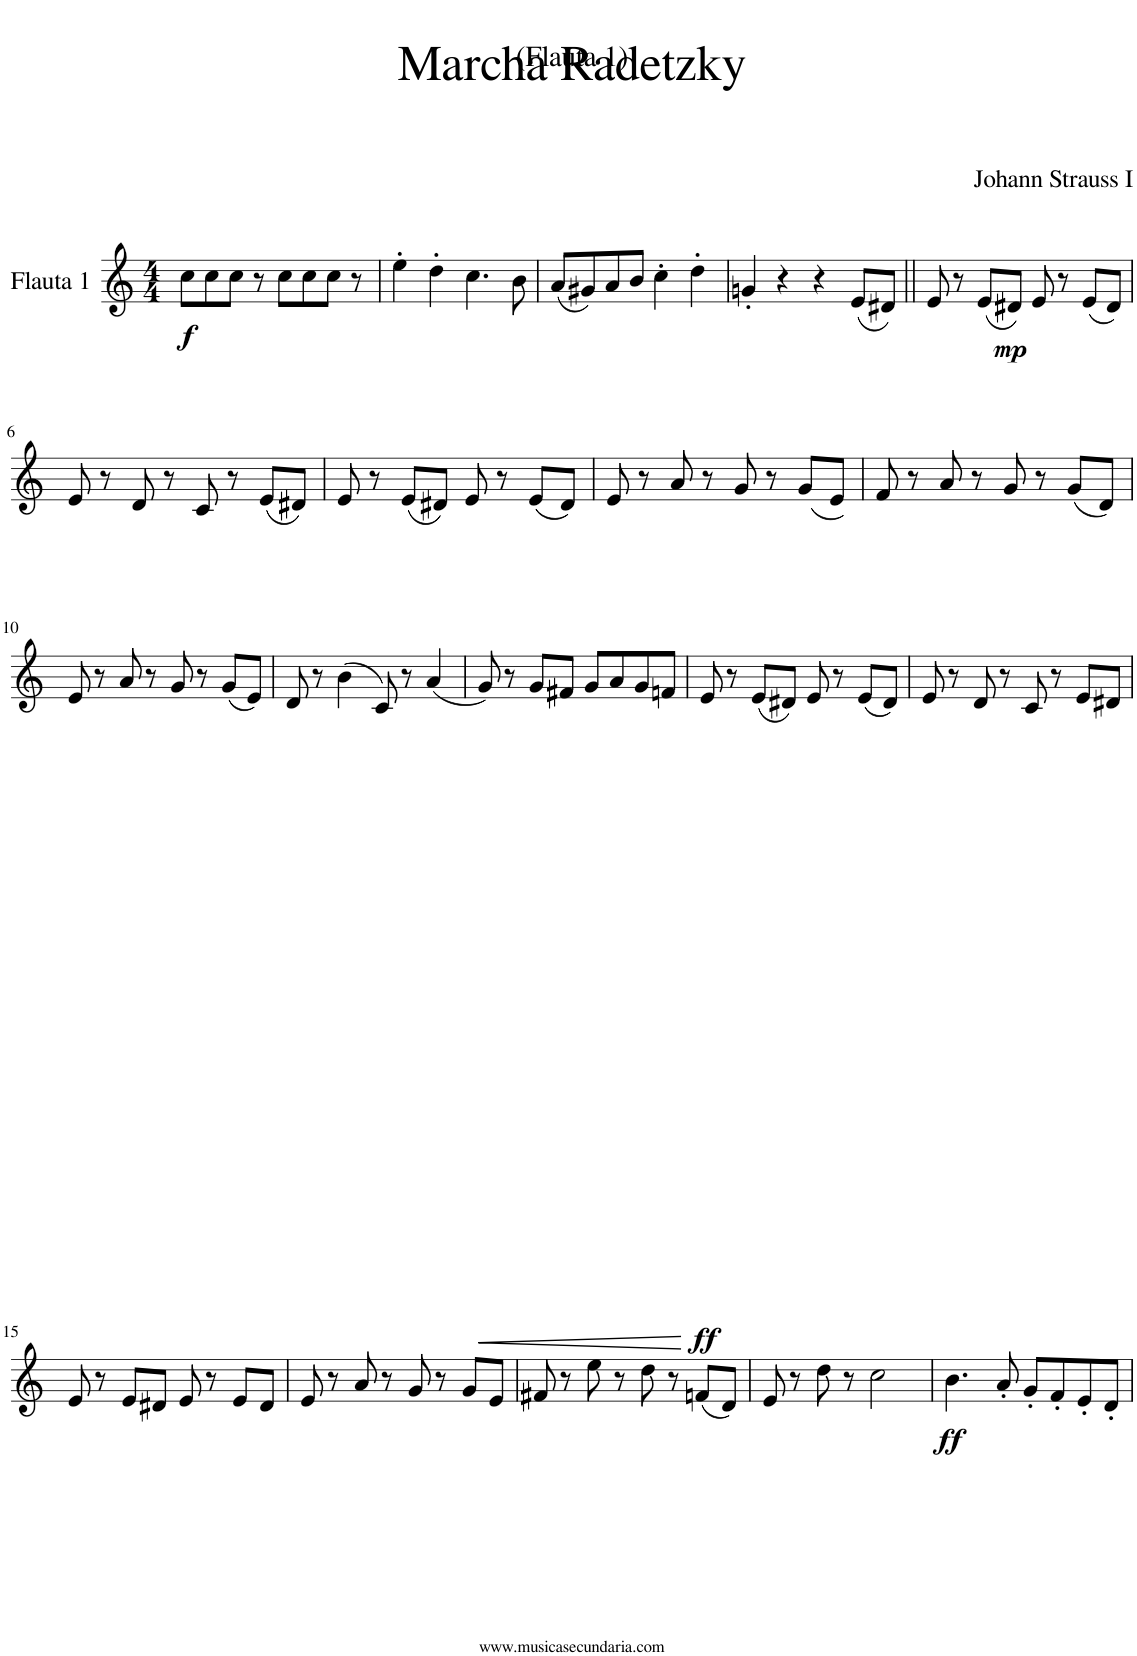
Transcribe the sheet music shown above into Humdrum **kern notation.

**kern	**dynam
*part1	*part1
*staff1	*staff1
*I"Flauta 1	*
*I'Fl	*
*clefG2	*
*k[]	*
*M4/4	*
=1	=1
!	!LO:DY:b
8cc\L	f
8cc\	.
8cc\J	.
8r	.
8cc\L	.
8cc\	.
8cc\J	.
8r	.
=2	=2
4ee'\	.
4dd'\	.
4.cc\	.
8b\	.
=3	=3
(8a/L	.
8g#X/)	.
8a/	.
8b/J	.
4cc'\	.
4dd'\	.
=4	=4
4gn'/	.
4r	.
4r	.
!	!LO:DY:b
(8e/L	mp
8d#X/J)	.
=5||	=5||
8e/	.
8r	.
(8e/L	.
8d#X/J)	.
8e/	.
8r	.
(8e/L	.
8d#/J)	.
!!LO:LB:g=z
=6	=6
8e/	.
8r	.
8d/	.
8r	.
8c/	.
8r	.
(8e/L	.
8d#X/J)	.
=7	=7
8e/	.
8r	.
(8e/L	.
8d#X/J)	.
8e/	.
8r	.
(8e/L	.
8d#/J)	.
=8	=8
8e/	.
8r	.
8a/	.
8r	.
8g/	.
8r	.
(8g/L	.
8e/J)	.
=9	=9
8f/	.
8r	.
8a/	.
8r	.
8g/	.
8r	.
(8g/L	.
8d/J)	.
!!LO:LB:g=z
=10	=10
8e/	.
8r	.
8a/	.
8r	.
8g/	.
8r	.
(8g/L	.
8e/J)	.
=11	=11
8d/	.
8r	.
(4b\	.
8c/)	.
8r	.
(4a/	.
=12	=12
!	!LO:HP:b
8g/)	<
8r	.
8g/L	.
8f#X/J	.
8g/L	.
8a/	.
8g/	.
8fn/J	.
.	[
=13	=13
!	!LO:DY:b
8e/	ff
8r	.
(8e/L	.
8d#X/J)	.
8e/	.
8r	.
(8e/L	.
8d#/J)	.
=14	=14
8e/	.
8r	.
8d/	.
8r	.
8c/	.
8r	.
8e/L	.
8d#X/J	.
!!LO:LB:g=z
=15	=15
8e/	.
8r	.
8e/L	.
8d#X/J	.
8e/	.
8r	.
8e/L	.
8d#/J	.
=16	=16
8e/	.
8r	.
8a/	.
8r	.
8g/	.
8r	.
8g/L	.
8e/J	.
=17	=17
8f#X/	.
8r	.
8ee\	.
8r	.
8dd\	.
8r	.
(8fn/L	.
8d/J)	.
=18	=18
8e/	.
8r	.
8dd\	.
8r	.
2cc\	.
=19	=19
!	!LO:DY:b
4.b\	ff
8a'/	.
8g'/L	.
8f'/	.
8e'/	.
8d'/J	.
=	=
*-	*-
